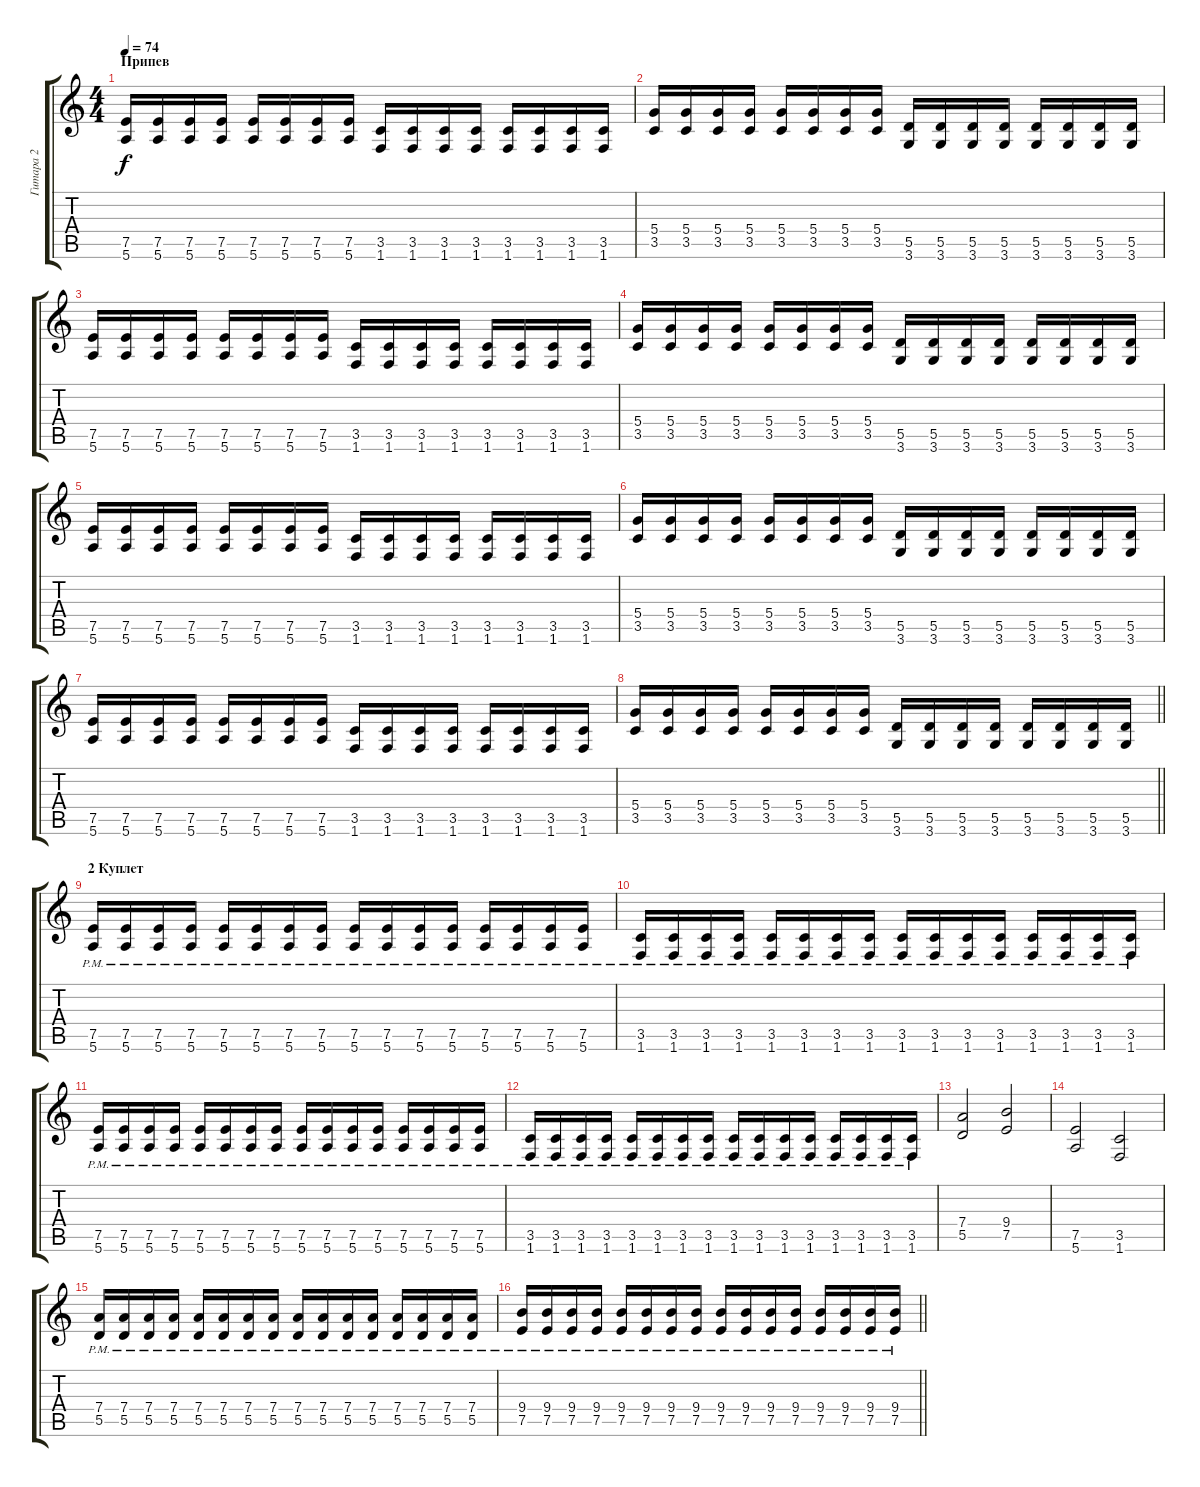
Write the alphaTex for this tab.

\track ("Гитара 2" "Гитара 2") {instrument distortionguitar}
\staff {score tabs}
\tuning (E4 B3 G3 D3 A2 E2) {hide}
\ts (4 4)
\section ("" "Припев")
\tempo 74
\clef g2
\ks c
(7.5 5.6).16{dy f} (7.5 5.6).16 (7.5 5.6).16 (7.5 5.6).16 (7.5 5.6).16 (7.5 5.6).16 (7.5 5.6).16 (7.5 5.6).16 (3.5 1.6).16 (3.5 1.6).16 (3.5 1.6).16 (3.5 1.6).16 (3.5 1.6).16 (3.5 1.6).16 (3.5 1.6).16 (3.5 1.6).16 |
(5.4 3.5).16 (5.4 3.5).16 (5.4 3.5).16 (5.4 3.5).16 (5.4 3.5).16 (5.4 3.5).16 (5.4 3.5).16 (5.4 3.5).16 (5.5 3.6).16 (5.5 3.6).16 (5.5 3.6).16 (5.5 3.6).16 (5.5 3.6).16 (5.5 3.6).16 (5.5 3.6).16 (5.5 3.6).16 |
(7.5 5.6).16 (7.5 5.6).16 (7.5 5.6).16 (7.5 5.6).16 (7.5 5.6).16 (7.5 5.6).16 (7.5 5.6).16 (7.5 5.6).16 (3.5 1.6).16 (3.5 1.6).16 (3.5 1.6).16 (3.5 1.6).16 (3.5 1.6).16 (3.5 1.6).16 (3.5 1.6).16 (3.5 1.6).16 |
(5.4 3.5).16 (5.4 3.5).16 (5.4 3.5).16 (5.4 3.5).16 (5.4 3.5).16 (5.4 3.5).16 (5.4 3.5).16 (5.4 3.5).16 (5.5 3.6).16 (5.5 3.6).16 (5.5 3.6).16 (5.5 3.6).16 (5.5 3.6).16 (5.5 3.6).16 (5.5 3.6).16 (5.5 3.6).16 |
(7.5 5.6).16 (7.5 5.6).16 (7.5 5.6).16 (7.5 5.6).16 (7.5 5.6).16 (7.5 5.6).16 (7.5 5.6).16 (7.5 5.6).16 (3.5 1.6).16 (3.5 1.6).16 (3.5 1.6).16 (3.5 1.6).16 (3.5 1.6).16 (3.5 1.6).16 (3.5 1.6).16 (3.5 1.6).16 |
(5.4 3.5).16 (5.4 3.5).16 (5.4 3.5).16 (5.4 3.5).16 (5.4 3.5).16 (5.4 3.5).16 (5.4 3.5).16 (5.4 3.5).16 (5.5 3.6).16 (5.5 3.6).16 (5.5 3.6).16 (5.5 3.6).16 (5.5 3.6).16 (5.5 3.6).16 (5.5 3.6).16 (5.5 3.6).16 |
(7.5 5.6).16 (7.5 5.6).16 (7.5 5.6).16 (7.5 5.6).16 (7.5 5.6).16 (7.5 5.6).16 (7.5 5.6).16 (7.5 5.6).16 (3.5 1.6).16 (3.5 1.6).16 (3.5 1.6).16 (3.5 1.6).16 (3.5 1.6).16 (3.5 1.6).16 (3.5 1.6).16 (3.5 1.6).16 |
\barLineRight lightlight
(5.4 3.5).16 (5.4 3.5).16 (5.4 3.5).16 (5.4 3.5).16 (5.4 3.5).16 (5.4 3.5).16 (5.4 3.5).16 (5.4 3.5).16 (5.5 3.6).16 (5.5 3.6).16 (5.5 3.6).16 (5.5 3.6).16 (5.5 3.6).16 (5.5 3.6).16 (5.5 3.6).16 (5.5 3.6).16 |
\section ("" "2 Куплет")
(7.5{pm} 5.6{pm}).16 (7.5{pm} 5.6{pm}).16 (7.5{pm} 5.6{pm}).16 (7.5{pm} 5.6{pm}).16 (7.5{pm} 5.6{pm}).16 (7.5{pm} 5.6{pm}).16 (7.5{pm} 5.6{pm}).16 (7.5{pm} 5.6{pm}).16 (7.5{pm} 5.6{pm}).16 (7.5{pm} 5.6{pm}).16 (7.5{pm} 5.6{pm}).16 (7.5{pm} 5.6{pm}).16 (7.5{pm} 5.6{pm}).16 (7.5{pm} 5.6{pm}).16 (7.5{pm} 5.6{pm}).16 (7.5{pm} 5.6{pm}).16 |
(3.5{pm} 1.6{pm}).16 (3.5{pm} 1.6{pm}).16 (3.5{pm} 1.6{pm}).16 (3.5{pm} 1.6{pm}).16 (3.5{pm} 1.6{pm}).16 (3.5{pm} 1.6{pm}).16 (3.5{pm} 1.6{pm}).16 (3.5{pm} 1.6{pm}).16 (3.5{pm} 1.6{pm}).16 (3.5{pm} 1.6{pm}).16 (3.5{pm} 1.6{pm}).16 (3.5{pm} 1.6{pm}).16 (3.5{pm} 1.6{pm}).16 (3.5{pm} 1.6{pm}).16 (3.5{pm} 1.6{pm}).16 (3.5{pm} 1.6{pm}).16 |
(7.5{pm} 5.6{pm}).16 (7.5{pm} 5.6{pm}).16 (7.5{pm} 5.6{pm}).16 (7.5{pm} 5.6{pm}).16 (7.5{pm} 5.6{pm}).16 (7.5{pm} 5.6{pm}).16 (7.5{pm} 5.6{pm}).16 (7.5{pm} 5.6{pm}).16 (7.5{pm} 5.6{pm}).16 (7.5{pm} 5.6{pm}).16 (7.5{pm} 5.6{pm}).16 (7.5{pm} 5.6{pm}).16 (7.5{pm} 5.6{pm}).16 (7.5{pm} 5.6{pm}).16 (7.5{pm} 5.6{pm}).16 (7.5{pm} 5.6{pm}).16 |
(3.5{pm} 1.6{pm}).16 (3.5{pm} 1.6{pm}).16 (3.5{pm} 1.6{pm}).16 (3.5{pm} 1.6{pm}).16 (3.5{pm} 1.6{pm}).16 (3.5{pm} 1.6{pm}).16 (3.5{pm} 1.6{pm}).16 (3.5{pm} 1.6{pm}).16 (3.5{pm} 1.6{pm}).16 (3.5{pm} 1.6{pm}).16 (3.5{pm} 1.6{pm}).16 (3.5{pm} 1.6{pm}).16 (3.5{pm} 1.6{pm}).16 (3.5{pm} 1.6{pm}).16 (3.5{pm} 1.6{pm}).16 (3.5{pm} 1.6{pm}).16 |
(7.4 5.5).2 (9.4 7.5).2 |
(7.5 5.6).2 (3.5 1.6).2 |
(7.4{pm} 5.5{pm}).16 (7.4{pm} 5.5{pm}).16 (7.4{pm} 5.5{pm}).16 (7.4{pm} 5.5{pm}).16 (7.4{pm} 5.5{pm}).16 (7.4{pm} 5.5{pm}).16 (7.4{pm} 5.5{pm}).16 (7.4{pm} 5.5{pm}).16 (7.4{pm} 5.5{pm}).16 (7.4{pm} 5.5{pm}).16 (7.4{pm} 5.5{pm}).16 (7.4{pm} 5.5{pm}).16 (7.4{pm} 5.5{pm}).16 (7.4{pm} 5.5{pm}).16 (7.4{pm} 5.5{pm}).16 (7.4{pm} 5.5{pm}).16 |
\barLineRight lightlight
(9.4{pm} 7.5{pm}).16 (9.4{pm} 7.5{pm}).16 (9.4{pm} 7.5{pm}).16 (9.4{pm} 7.5{pm}).16 (9.4{pm} 7.5{pm}).16 (9.4{pm} 7.5{pm}).16 (9.4{pm} 7.5{pm}).16 (9.4{pm} 7.5{pm}).16 (9.4{pm} 7.5{pm}).16 (9.4{pm} 7.5{pm}).16 (9.4{pm} 7.5{pm}).16 (9.4{pm} 7.5{pm}).16 (9.4{pm} 7.5{pm}).16 (9.4{pm} 7.5{pm}).16 (9.4{pm} 7.5{pm}).16 (9.4{pm} 7.5{pm}).16
